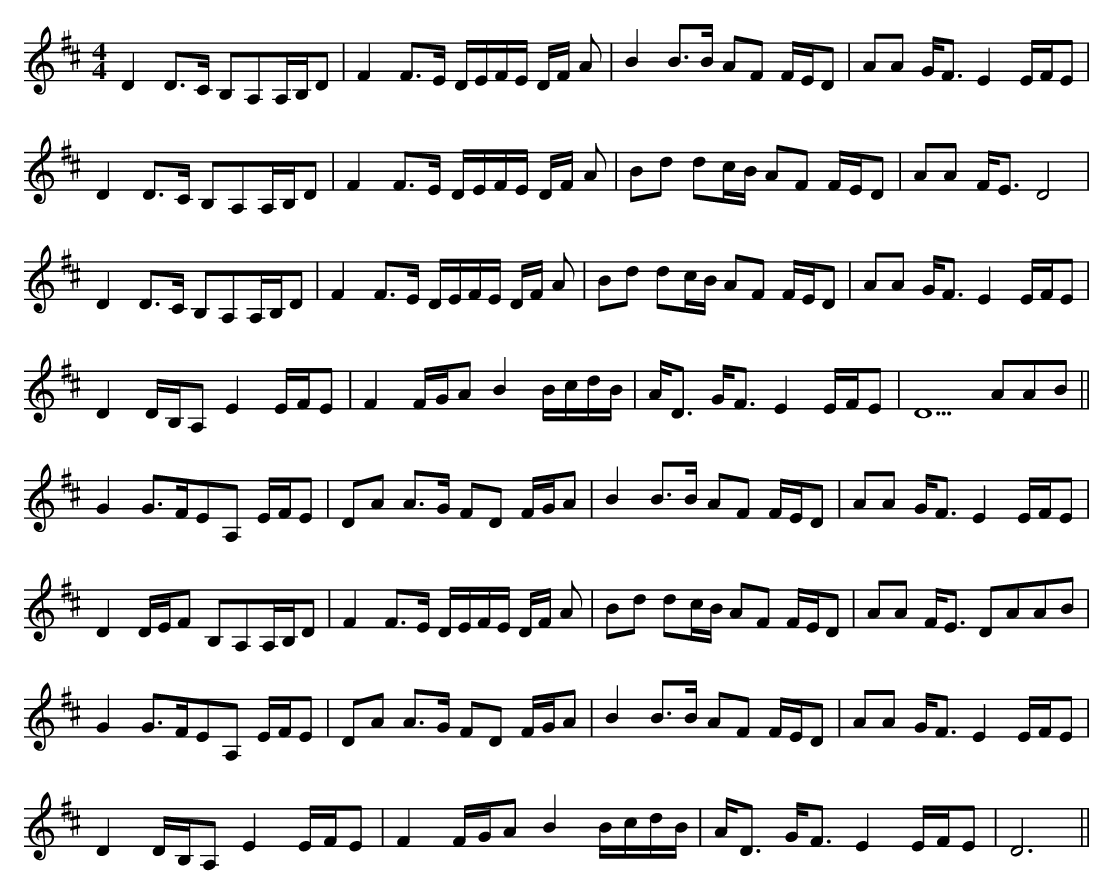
X:1
M:4/4
K:D
D2D>C B,A,A,/B,/D|F2F>E D/E/F/E/ D/F/ A|B2 B>B AF F/E/D|AA G<FE2 E/F/E|
D2D>C B,A,A,/B,/D|F2F>E D/E/F/E/ D/F/ A|Bd dc/B/ AF F/E/D|AA F<ED4|
D2D>C B,A,A,/B,/D|F2F>E D/E/F/E/ D/F/ A|Bd dc/B/ AF F/E/D|AA G<FE2 E/F/E|
D2 D/B,/A, E2E/F/E|F2F/G/A B2B/c/d/B/|A<D G<F E2E/F/E|D5 AAB||
G2G>FEA, E/F/E|DA A>G FD F/G/A|B2 B>B AF F/E/D|AA G<FE2 E/F/E|
D2D/E/F B,A,A,/B,/D|F2F>E D/E/F/E/ D/F/ A|Bd dc/B/ AF F/E/D|AA F<E DAAB|
G2G>FEA, E/F/E|DA A>G FD F/G/A|B2 B>B AF F/E/D|AA G<FE2 E/F/E|
D2 D/B,/A, E2E/F/E|F2F/G/A B2B/c/d/B/|A<D G<F E2E/F/E|D6||
